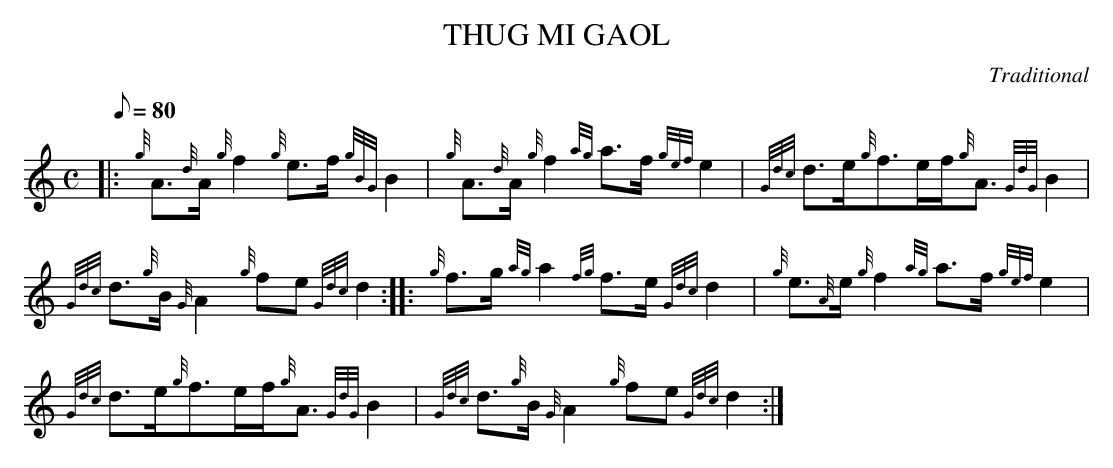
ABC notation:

X:1
T:THUG MI GAOL
M:C
L:1/8
Q:80
C:Traditional
K:HP
|: {g}A3/2{d}A/2{g}f2{g}e3/2f/2{gBG}B2 | \
{g}A3/2{d}A/2{g}f2{ag}a3/2f/2{gef}e2 | \
{Gdc}d3/2e/2{g}f3/2e/2f/2{g}A3/2{GdG}B2 |
{Gdc}d3/2{g}B/2{G}A2{g}fe{Gdc}d2 :: \
{g}f3/2g/2{ag}a2{fg}f3/2e/2{Gdc}d2 | \
{g}e3/2{A}e/2{g}f2{ag}a3/2f/2{gef}e2 |
{Gdc}d3/2e/2{g}f3/2e/2f/2{g}A3/2{GdG}B2 | \
{Gdc}d3/2{g}B/2{G}A2{g}fe{Gdc}d2 :|
